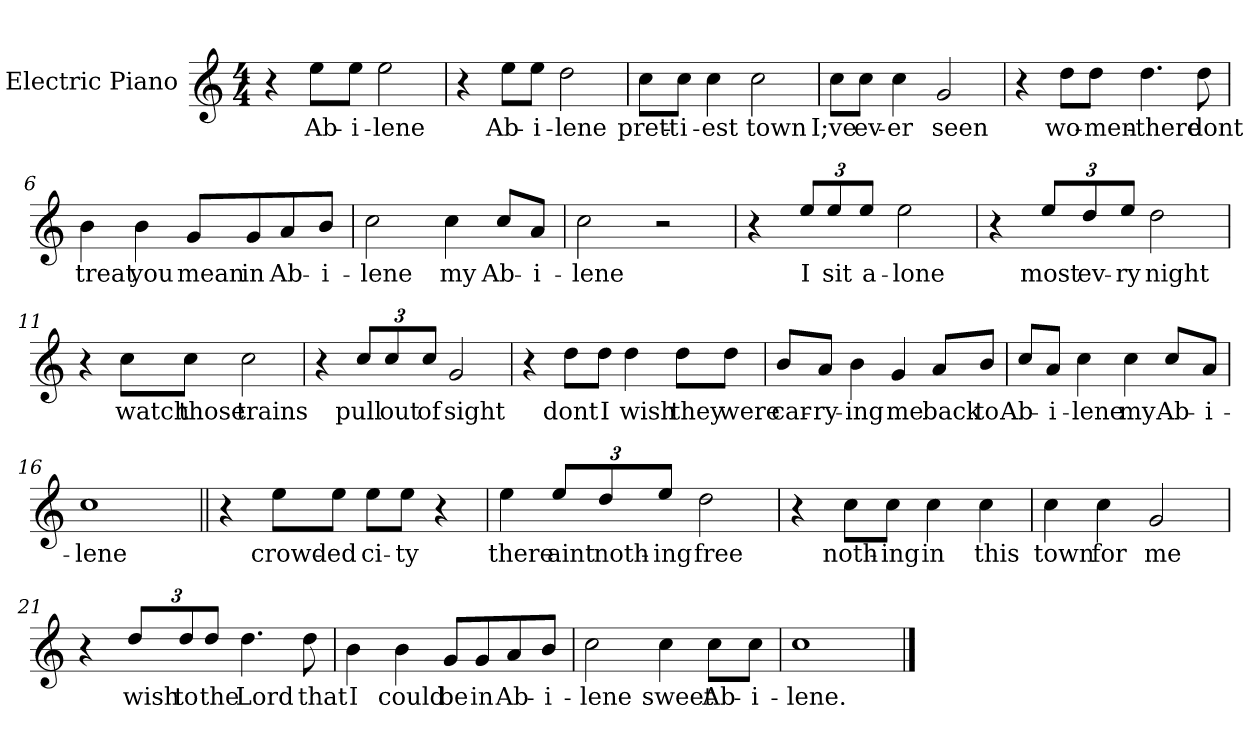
**kern	**text
*part1	*part1
*staff1	*staff1
*I"Electric Piano	*
*I'E.Pno	*
*clefG2	*
*k[]	*
*C:	*
*M4/4	*
=1	=1
4r	.
8ee\L	Ab-
8ee\J	-i-
2ee\	-lene
=2	=2
4r	.
8ee\L	Ab-
8ee\J	-i-
2dd\	-lene
=3	=3
8cc\L	prett-
8cc\J	-i-
4cc\	-est
2cc\	town
=4	=4
8cc\L	I;ve
8cc\J	ev-
4cc\	-er
2g/	seen
!!LO:LB:g=z
=5	=5
4r	.
8dd\L	wo-
8dd\J	-men-
4.dd\	there
8dd\	dont
=6	=6
4b\	treat
4b\	you
8g/L	mean
8g/	in
8a/	Ab-
8b/J	-i-
=7	=7
2cc\	-lene
4cc\	my
8cc/L	Ab-
8a/J	-i-
=8	=8
2cc\	-lene
2r	.
!!LO:LB:g=z
=9	=9
4r	.
*Xbrackettup	*
12ee/L	I
12ee/	sit
12ee/J	a-
2ee\	-lone
=10	=10
4r	.
12ee/L	most
12dd/	ev-
12ee/J	-ry
2dd\	night
=11	=11
4r	.
8cc\L	watch
8cc\J	those
2cc\	trains
=12	=12
4r	.
12cc/L	pull
12cc/	out
12cc/J	of
2g/	sight
!!LO:LB:g=z
=13	=13
4r	.
8dd\L	dont
8dd\J	I
4dd\	wish
8dd\L	they
8dd\J	were
=14	=14
8b/L	car-
8a/J	-ry-
4b\	-ing
4g/	me
8a/L	back
8b/J	to
=15	=15
8cc/L	Ab-
8a/J	-i-
4cc\	-lene
4cc\	my
8cc/L	Ab-
8a/J	-i-
=16	=16
1cc	-lene
!!LO:LB:g=z
=17||	=17||
4r	.
8ee\L	crowd-
8ee\J	-ed
8ee\L	ci-
8ee\J	-ty
4r	.
=18	=18
4ee\	there
12ee/L	aint
12dd/	noth-
12ee/J	-ing
2dd\	free
=19	=19
4r	.
8cc\L	noth-
8cc\J	-ing
4cc\	in
4cc\	this
=20	=20
4cc\	town
4cc\	for
2g/	me
!!LO:LB:g=z
=21	=21
4r	.
12dd/L	wish
12dd/	to
12dd/J	the
4.dd\	Lord
8dd\	that
=22	=22
4b\	I
4b\	could
8g/L	be
8g/	in
8a/	Ab-
8b/J	-i-
=23	=23
2cc\	-lene
4cc\	sweet
8cc\L	Ab-
8cc\J	-i-
=24	=24
1cc	-lene.
==	==
*-	*-
